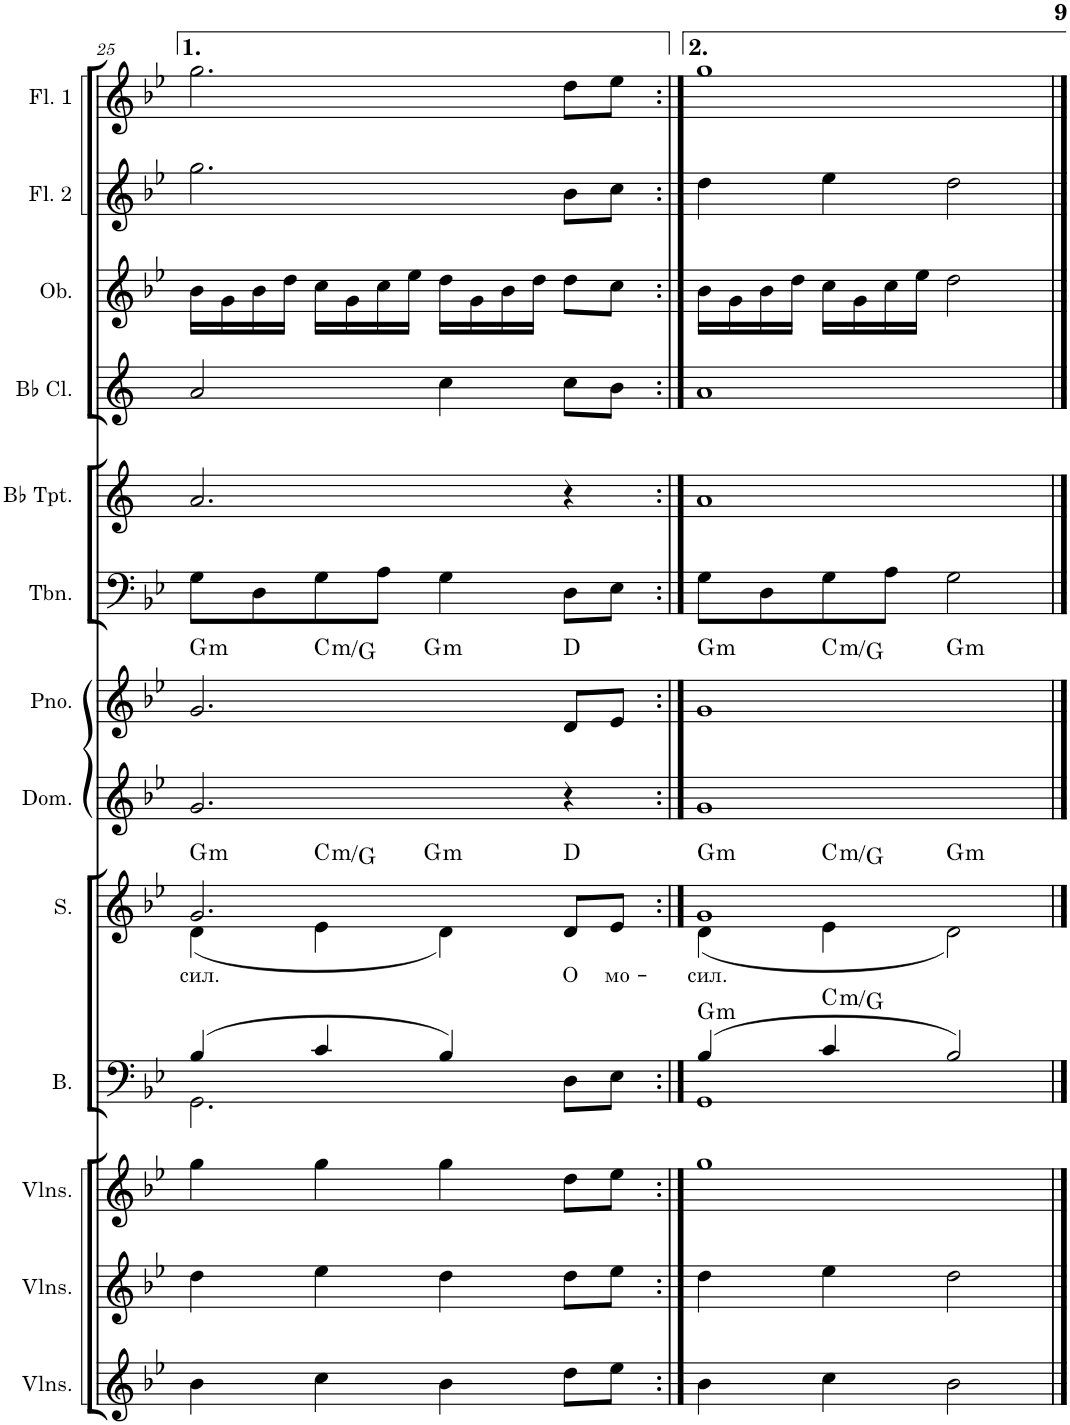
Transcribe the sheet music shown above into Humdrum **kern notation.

**kern	**kern	**kern	**kern	**harte	**kern	**text	**harte	**kern	**kern	**harte	**kern	**kern	**kern	**kern	**kern	**kern
*part13	*part12	*part11	*part10	*part10	*part9	*part9	*part9	*part8	*part7	*part7	*part6	*part5	*part4	*part3	*part2	*part1
*staff13	*staff12	*staff11	*staff10	*	*staff9	*staff9	*	*staff8	*staff7	*	*staff6	*staff5	*staff4	*staff3	*staff2	*staff1
*I"Violins	*I"Violins	*I"Violins	*I"Bass	*	*I"Soprano	*	*	*I"Domra	*I"Piano	*	*I"Trombone	*I"Bb Trumpet	*I"Bb Clarinet	*I"Oboe	*I"Flute 2	*I"Flute 1
*I'Vlns.	*I'Vlns.	*I'Vlns.	*I'B.	*	*I'S.	*	*	*I'Dom.	*I'Pno.	*	*I'Tbn.	*I'Bb Tpt.	*I'Bb Cl.	*I'Ob.	*I'Fl. 2	*I'Fl. 1
!!LO:PB:g=z
*clefG2	*clefG2	*clefG2	*clefF4	*	*clefG2	*	*	*clefG2	*clefG2	*	*clefF4	*clefG2	*clefG2	*clefG2	*clefG2	*clefG2
*	*	*	*	*	*	*	*	*	*	*	*	*Trd1c2	*Trd1c2	*	*	*
*k[b-e-]	*k[b-e-]	*k[b-e-]	*k[b-e-]	*	*k[b-e-]	*	*	*k[b-e-]	*k[b-e-]	*	*k[b-e-]	*k[]	*k[]	*k[b-e-]	*k[b-e-]	*k[b-e-]
*M4/4	*M4/4	*M4/4	*M4/4	*	*M4/4	*	*	*M4/4	*M4/4	*	*M4/4	*M4/4	*M4/4	*M4/4	*M4/4	*M4/4
=25	=25	=25	=25	=25	=25	=25	=25	=25	=25	=25	=25	=25	=25	=25	=25	=25
*	*	*	*^	*	*	*	*	*	*	*	*	*	*	*	*	*
!	!	!	!	!	!	!	!LO:LY:b	!LO:H:kt=m	!	!	!LO:H:kt=m	!	!	!	!	!	!
*	*	*	*	*	*	*^	*	*	*	*^	*	*	*	*	*	*	*
*	*	*	*	*	*	*	*	*	*	*	*	*^	*	*	*	*	*	*	*
4b-\	4dd\	4gg\	(4B-/	2.GG\	.	2.g/	(4d\	сил.	G:min	2.g/	2.g/	4ryy	2ryy	G:min	8G\L	2.a/	2a/	16b-\LL	2.gg\	2.gg\
.	.	.	.	.	.	.	.	.	.	.	.	.	.	.	.	.	.	16g\	.	.
.	.	.	.	.	.	.	.	.	.	.	.	.	.	.	8D\	.	.	16b-\	.	.
.	.	.	.	.	.	.	.	.	.	.	.	.	.	.	.	.	.	16dd\JJ	.	.
!	!	!	!	!	!	!	!	!	!LO:H:kt=m	!	!	!	!	!LO:H:kt=m	!	!	!	!	!	!
4cc\	4ee-\	4gg\	4c/	.	.	.	4e-\	.	C:min/5	.	.	2.ryy	.	C:min/5	8G\	.	.	16cc\LL	.	.
.	.	.	.	.	.	.	.	.	.	.	.	.	.	.	.	.	.	16g\	.	.
.	.	.	.	.	.	.	.	.	.	.	.	.	.	.	8A\J	.	.	16cc\	.	.
.	.	.	.	.	.	.	.	.	.	.	.	.	.	.	.	.	.	16ee-\JJ	.	.
!	!	!	!	!	!	!	!	!	!LO:H:kt=m	!	!	!	!	!LO:H:kt=m	!	!	!	!	!	!
4b-\	4dd\	4gg\	4B-/)	.	.	.	4d\)	.	G:min	.	.	.	2ryy	G:min	4G\	.	4cc\	16dd\LL	.	.
.	.	.	.	.	.	.	.	.	.	.	.	.	.	.	.	.	.	16g\	.	.
.	.	.	.	.	.	.	.	.	.	.	.	.	.	.	.	.	.	16b-\	.	.
.	.	.	.	.	.	.	.	.	.	.	.	.	.	.	.	.	.	16dd\JJ	.	.
!	!	!	!	!	!	!	!	!LO:LY:b	!	!	!	!	!	!	!	!	!	!	!	!
8dd\L	8dd\L	8dd\L	8D\L	4ryy	.	8d/L	4ryy	О	D:maj	4r	8d/L	.	.	D:maj	8D\L	4r	8cc\L	8dd\L	8b-\L	8dd\L
!	!	!	!	!	!	!	!	!LO:LY:b	!	!	!	!	!	!	!	!	!	!	!	!
8ee-\J	8ee-\J	8ee-\J	8E-\J	.	.	8e-/J	.	мо-	.	.	8e-/J	.	.	.	8E-\J	.	8b\J	8cc\J	8cc\J	8ee-\J
=26:|!	=26:|!	=26:|!	=26:|!	=26:|!	=26:|!	=26:|!	=26:|!	=26:|!	=26:|!	=26:|!	=26:|!	=26:|!	=26:|!	=26:|!	=26:|!	=26:|!	=26:|!	=26:|!	=26:|!	=26:|!
!	!	!	!	!	!LO:H:kt=m	!	!	!LO:LY:b	!LO:H:kt=m	!	!	!	!	!LO:H:kt=m	!	!	!	!	!	!
4b-\	4dd\	1gg	(4B-/	1GG	G:min	1g	(4d\	-сил.	G:min	1g	1g	4ryy	2ryy	G:min	8G\L	1a	1a	16b-\LL	4dd\	1gg
.	.	.	.	.	.	.	.	.	.	.	.	.	.	.	.	.	.	16g\	.	.
.	.	.	.	.	.	.	.	.	.	.	.	.	.	.	8D\	.	.	16b-\	.	.
.	.	.	.	.	.	.	.	.	.	.	.	.	.	.	.	.	.	16dd\JJ	.	.
!	!	!	!	!	!LO:H:kt=m	!	!	!	!LO:H:kt=m	!	!	!	!	!LO:H:kt=m	!	!	!	!	!	!
4cc\	4ee-\	.	4c/	.	C:min/5	.	4e-\	.	C:min/5	.	.	2.ryy	.	C:min/5	8G\	.	.	16cc\LL	4ee-\	.
.	.	.	.	.	.	.	.	.	.	.	.	.	.	.	.	.	.	16g\	.	.
.	.	.	.	.	.	.	.	.	.	.	.	.	.	.	8A\J	.	.	16cc\	.	.
.	.	.	.	.	.	.	.	.	.	.	.	.	.	.	.	.	.	16ee-\JJ	.	.
!	!	!	!	!	!	!	!	!	!LO:H:kt=m	!	!	!	!	!LO:H:kt=m	!	!	!	!	!	!
2b-\	2dd\	.	2B-/)	.	.	.	2d\)	.	G:min	.	.	.	2ryy	G:min	2G\	.	.	2dd\	2dd\	.
*	*	*	*v	*v	*	*	*	*	*	*	*v	*v	*v	*	*	*	*	*	*	*
*	*	*	*	*	*v	*v	*	*	*	*	*	*	*	*	*	*	*
==	==	==	==	==	==	==	==	==	==	==	==	==	==	==	==	==
*-	*-	*-	*-	*-	*-	*-	*-	*-	*-	*-	*-	*-	*-	*-	*-	*-
